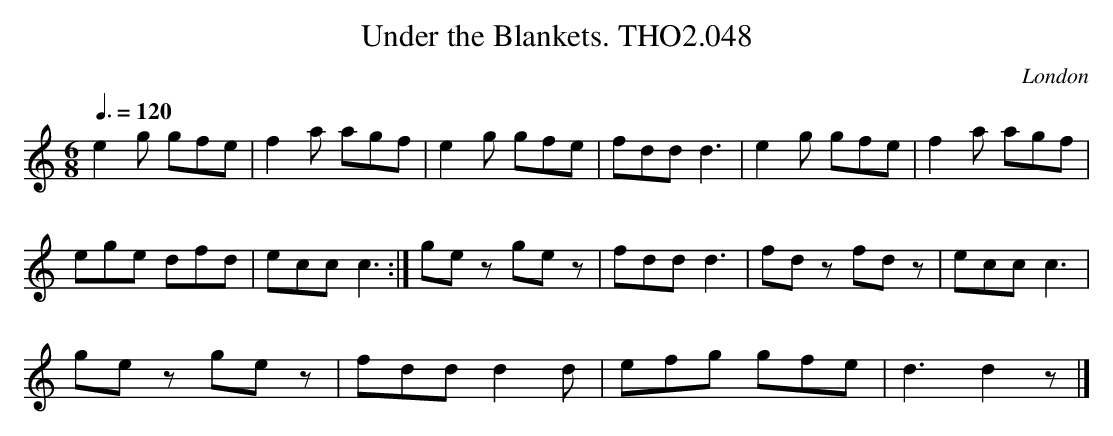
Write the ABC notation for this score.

X:1
T:Under the Blankets. THO2.048
O:London
M:6/8
L:1/8
Q:3/8=120
K:C
e2g gfe|f2a agf|e2g gfe|fdd d3|e2g gfe|f2 a agf|
ege dfd|ecc c3:|gez gez|fdd d3|fdz fdz|ecc c3|
gez gez|fdd d2d|efg gfe|d3 d2z|]
